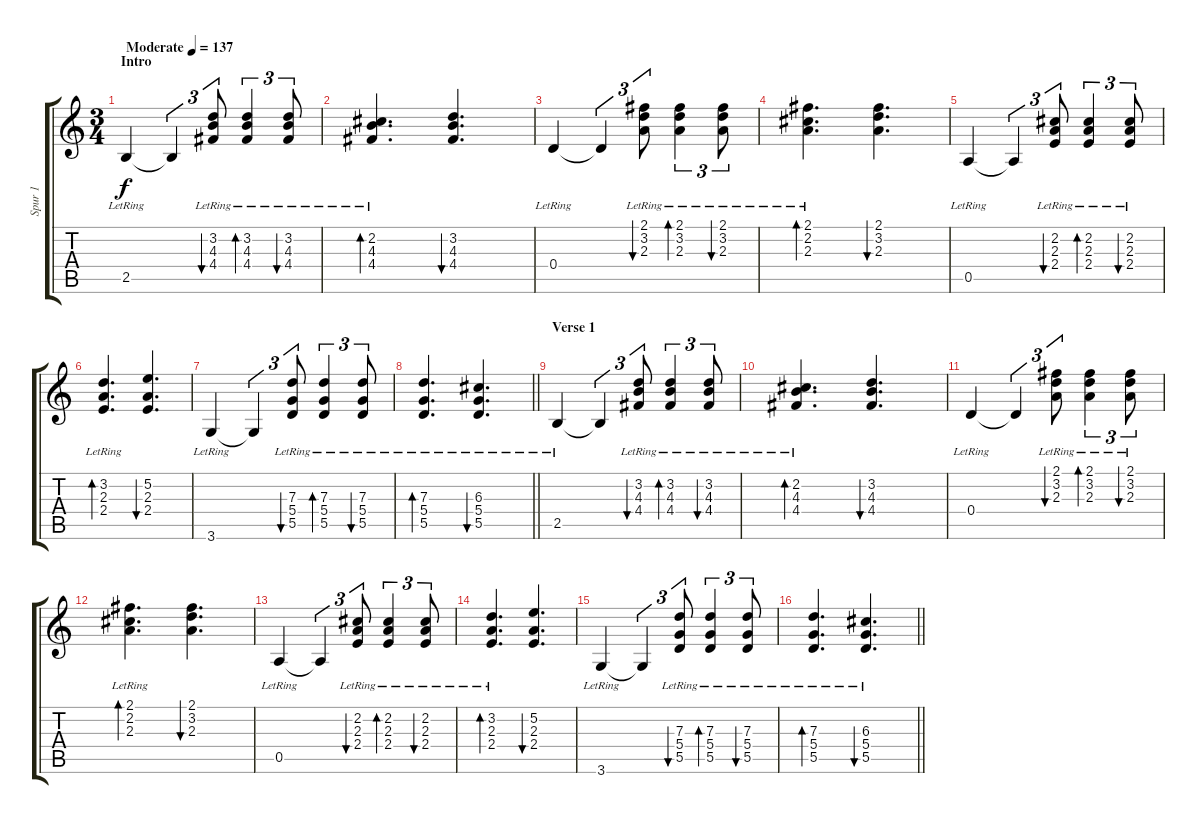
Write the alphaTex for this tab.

\track ("Spur 1" "Spur 1") {instrument acousticguitarsteel}
\staff {score tabs}
\tuning (E4 B3 G3 D3 A2 E2) {hide}
\ts (3 4)
\section ("" "Intro")
\tempo (137 "Moderate")
\clef g2
\ks c
2.5{lr}.4{dy f instrument acousticguitarsteel} 2.5{t}.4{tu (3 2)} (3.2{lr} 4.3{lr} 4.4{lr}).8{tu (3 2) bu 60} (3.2{lr} 4.3{lr} 4.4{lr}).4{tu (3 2) bd 60} (3.2{lr} 4.3{lr} 4.4{lr}).8{tu (3 2) bu 60} |
(2.2{lr} 4.3{lr} 4.4{lr}).4{d bd 60} (3.2 4.3 4.4).4{d bu 60} |
0.4{lr}.4 0.4{t}.4{tu (3 2)} (2.1{lr} 3.2{lr} 2.3{lr}).8{tu (3 2) bu 60} (2.1{lr} 3.2{lr} 2.3{lr}).4{tu (3 2) bd 60} (2.1{lr} 3.2{lr} 2.3{lr}).8{tu (3 2) bu 60} |
(2.1{lr} 2.2{lr} 2.3{lr}).4{d bd 60} (2.1 3.2 2.3).4{d bu 60} |
0.5{lr}.4 0.5{t}.4{tu (3 2)} (2.2{lr} 2.3{lr} 2.4{lr}).8{tu (3 2) bu 60} (2.2{lr} 2.3{lr} 2.4{lr}).4{tu (3 2) bd 60} (2.2{lr} 2.3{lr} 2.4{lr}).8{tu (3 2) bu 60} |
(3.2{lr} 2.3{lr} 2.4{lr}).4{d bd 60} (5.2 2.3 2.4).4{d bu 60} |
3.6{lr}.4 3.6{t}.4{tu (3 2)} (7.3{lr} 5.4{lr} 5.5{lr}).8{tu (3 2) bu 60} (7.3{lr} 5.4{lr} 5.5{lr}).4{tu (3 2) bd 60} (7.3{lr} 5.4{lr} 5.5{lr}).8{tu (3 2) bu 60} |
\barLineRight lightlight
(7.3{lr} 5.4{lr} 5.5{lr}).4{d bd 60} (6.3{lr} 5.4{lr} 5.5{lr}).4{d bu 60} |
\section ("" "Verse 1")
2.5{lr}.4 2.5{t}.4{tu (3 2)} (3.2{lr} 4.3{lr} 4.4{lr}).8{tu (3 2) bu 60} (3.2{lr} 4.3{lr} 4.4{lr}).4{tu (3 2) bd 60} (3.2{lr} 4.3{lr} 4.4{lr}).8{tu (3 2) bu 60} |
(2.2{lr} 4.3{lr} 4.4{lr}).4{d bd 60} (3.2 4.3 4.4).4{d bu 60} |
0.4{lr}.4 0.4{t}.4{tu (3 2)} (2.1{lr} 3.2{lr} 2.3{lr}).8{tu (3 2) bu 60} (2.1{lr} 3.2{lr} 2.3{lr}).4{tu (3 2) bd 60} (2.1{lr} 3.2{lr} 2.3{lr}).8{tu (3 2) bu 60} |
(2.1{lr} 2.2{lr} 2.3{lr}).4{d bd 60} (2.1 3.2 2.3).4{d bu 60} |
0.5{lr}.4 0.5{t}.4{tu (3 2)} (2.2{lr} 2.3{lr} 2.4{lr}).8{tu (3 2) bu 60} (2.2{lr} 2.3{lr} 2.4{lr}).4{tu (3 2) bd 60} (2.2{lr} 2.3{lr} 2.4{lr}).8{tu (3 2) bu 60} |
(3.2{lr} 2.3{lr} 2.4{lr}).4{d bd 60} (5.2 2.3 2.4).4{d bu 60} |
3.6{lr}.4 3.6{t}.4{tu (3 2)} (7.3{lr} 5.4{lr} 5.5{lr}).8{tu (3 2) bu 60} (7.3{lr} 5.4{lr} 5.5{lr}).4{tu (3 2) bd 60} (7.3{lr} 5.4{lr} 5.5{lr}).8{tu (3 2) bu 60} |
\barLineRight lightlight
(7.3{lr} 5.4{lr} 5.5{lr}).4{d bd 60} (6.3{lr} 5.4{lr} 5.5{lr}).4{d bu 60}
